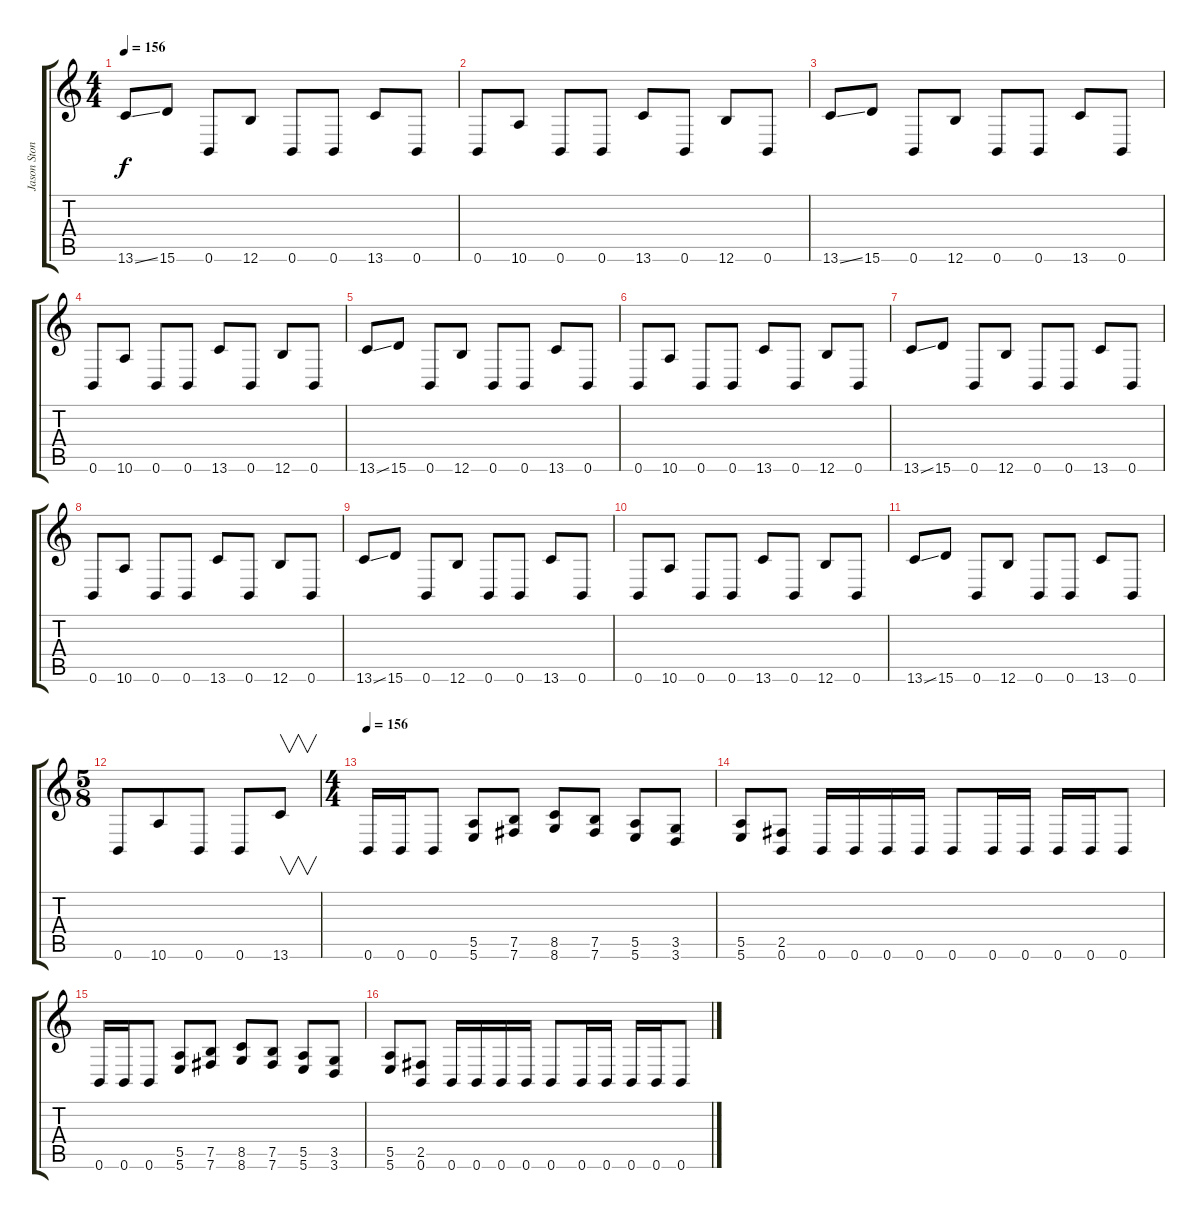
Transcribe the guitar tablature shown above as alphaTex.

\track ("Jason Stone" "Jason Ston") {instrument distortionguitar}
\staff {score tabs}
\tuning (B3 Gb3 D3 A2 E2 B1) {hide}
\ts (4 4)
\tempo 156
\clef g2
\ks c
13.6{ss}.8{dy f} 15.6.8 0.6.8 12.6.8 0.6.8 0.6.8 13.6.8 0.6.8 |
0.6.8 10.6.8 0.6.8 0.6.8 13.6.8 0.6.8 12.6.8 0.6.8 |
13.6{ss}.8 15.6.8 0.6.8 12.6.8 0.6.8 0.6.8 13.6.8 0.6.8 |
0.6.8 10.6.8 0.6.8 0.6.8 13.6.8 0.6.8 12.6.8 0.6.8 |
13.6{ss}.8 15.6.8 0.6.8 12.6.8 0.6.8 0.6.8 13.6.8 0.6.8 |
0.6.8 10.6.8 0.6.8 0.6.8 13.6.8 0.6.8 12.6.8 0.6.8 |
13.6{ss}.8 15.6.8 0.6.8 12.6.8 0.6.8 0.6.8 13.6.8 0.6.8 |
0.6.8 10.6.8 0.6.8 0.6.8 13.6.8 0.6.8 12.6.8 0.6.8 |
13.6{ss}.8 15.6.8 0.6.8 12.6.8 0.6.8 0.6.8 13.6.8 0.6.8 |
0.6.8 10.6.8 0.6.8 0.6.8 13.6.8 0.6.8 12.6.8 0.6.8 |
13.6{ss}.8 15.6.8 0.6.8 12.6.8 0.6.8 0.6.8 13.6.8 0.6.8 |
\ts (5 8)
0.6.8 10.6.8 0.6.8 0.6.8 13.6.8{v} |
\ts (4 4)
\tempo 156
0.6.16 0.6.16 0.6.8 (5.5 5.6).8 (7.5 7.6).8 (8.5 8.6).8 (7.5 7.6).8 (5.5 5.6).8 (3.5 3.6).8 |
(5.5 5.6).8 (2.5 0.6).8 0.6.16 0.6.16 0.6.16 0.6.16 0.6.8 0.6.16 0.6.16 0.6.16 0.6.16 0.6.8 |
0.6.16 0.6.16 0.6.8 (5.5 5.6).8 (7.5 7.6).8 (8.5 8.6).8 (7.5 7.6).8 (5.5 5.6).8 (3.5 3.6).8 |
(5.5 5.6).8 (2.5 0.6).8 0.6.16 0.6.16 0.6.16 0.6.16 0.6.8 0.6.16 0.6.16 0.6.16 0.6.16 0.6.8
